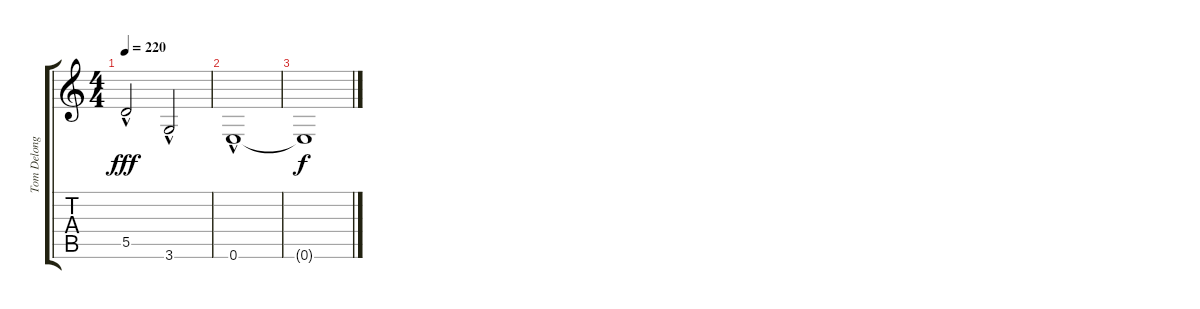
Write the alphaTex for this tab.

\track ("Tom Delonge" "Tom Delong") {instrument electricguitarclean}
\staff {score tabs}
\tuning (E4 B3 G3 D3 A2 E2) {hide}
\ts (4 4)
\tempo 220
\clef g2
\ks c
5.5{hac}.2{dy fff} 3.6{hac}.2 |
0.6{hac}.1 |
0.6{t}.1{dy f}
